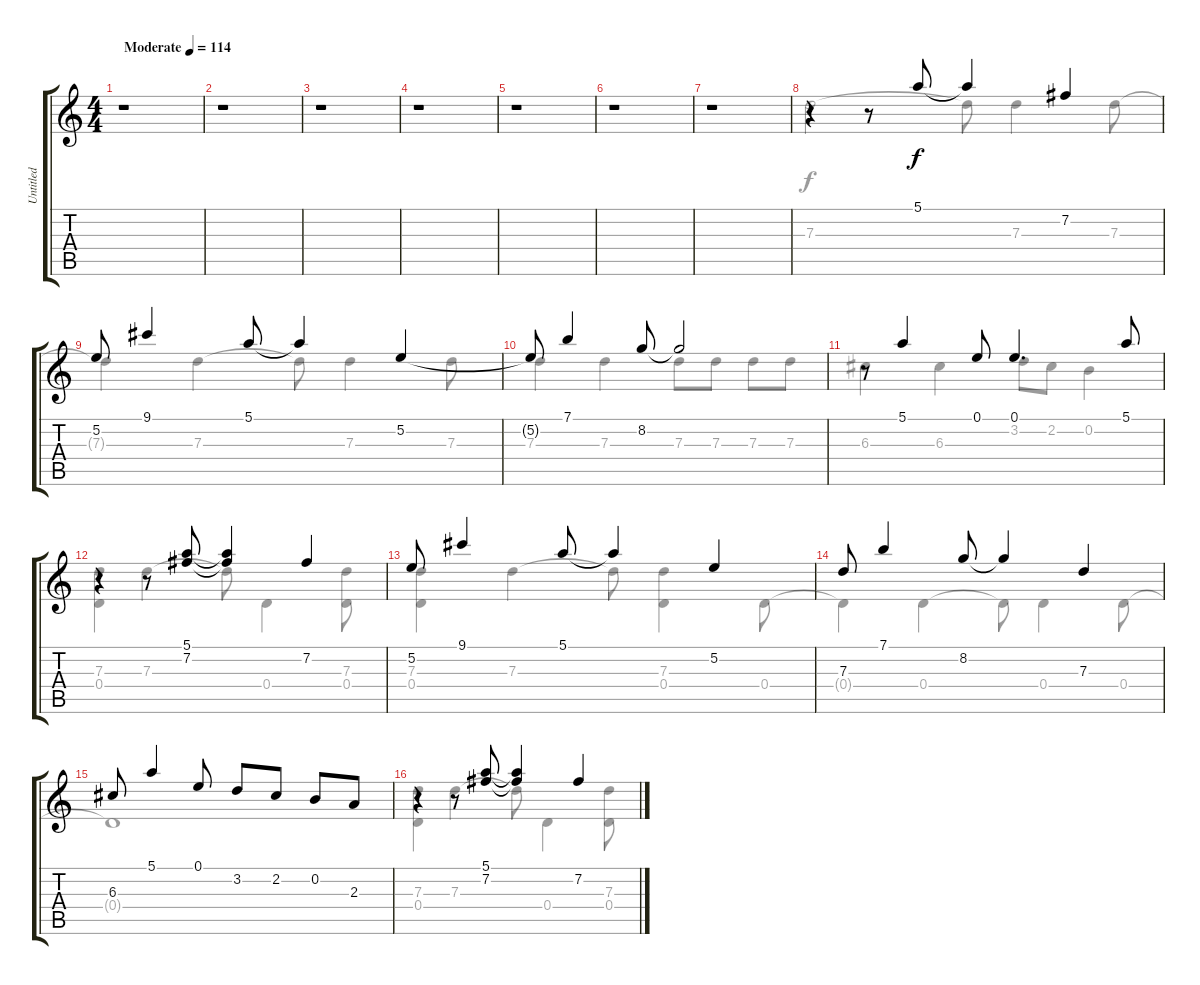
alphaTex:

\track ("Untitled" "Untitled") {instrument electricguitarclean}
\staff {score tabs}
\tuning (E4 B3 G3 D3 A2 E2) {hide}
\voice
\ts (4 4)
\tempo (114 "Moderate")
\clef g2
\ks c
r.1{dy f instrument electricguitarclean} |
r.1 |
r.1 |
r.1 |
r.1 |
r.1 |
r.1 |
r.4 r.8 5.1.8 5.1{t}.4 7.2.4 |
5.2.8 9.1.4 5.1.8 5.1{t}.4 5.2.4 |
5.2{t}.8 7.1.4 8.2.8 8.2{t}.2 |
r.8 5.1.4 0.1.8 0.1.4{d} 5.1.8 |
r.4 r.8 (5.1 7.2).8 (5.1{t} 7.2{t}).4 7.2.4 |
5.2.8 9.1.4 5.1.8 5.1{t}.4 5.2.4 |
7.3.8 7.1.4 8.2.8 8.2{t}.4 7.3.4 |
6.3.8 5.1.4 0.1.8 3.2.8 2.2.8 0.2.8 2.3.8 |
r.4 r.8 (5.1 7.2).8 (5.1{t} 7.2{t}).4 7.2.4
\voice
\clef g2
\ottava regular
\simile none
\ks c
|
|
|
|
|
|
|
7.3.2 7.3{t}.8 7.3.4 7.3.8 |
7.3{t}.4 7.3.4 7.3{t}.8 7.3.4 7.3.8 |
7.3.4 7.3.4 7.3.8 7.3.8 7.3.8 7.3.8 |
6.3.4 6.3.4 3.2.8 2.2.8 0.2.4 |
(7.3 0.4).4 7.3.4 7.3{t}.8 0.4.4 (7.3 0.4).8 |
(7.3 0.4).4 7.3.4 7.3{t}.8 (7.3 0.4).4 0.4.8 |
0.4{t}.4 0.4.4 0.4{t}.8 0.4.4 0.4.8 |
0.4{t}.1 |
(7.3 0.4).4 7.3.4 7.3{t}.8 0.4.4 (7.3 0.4).8
